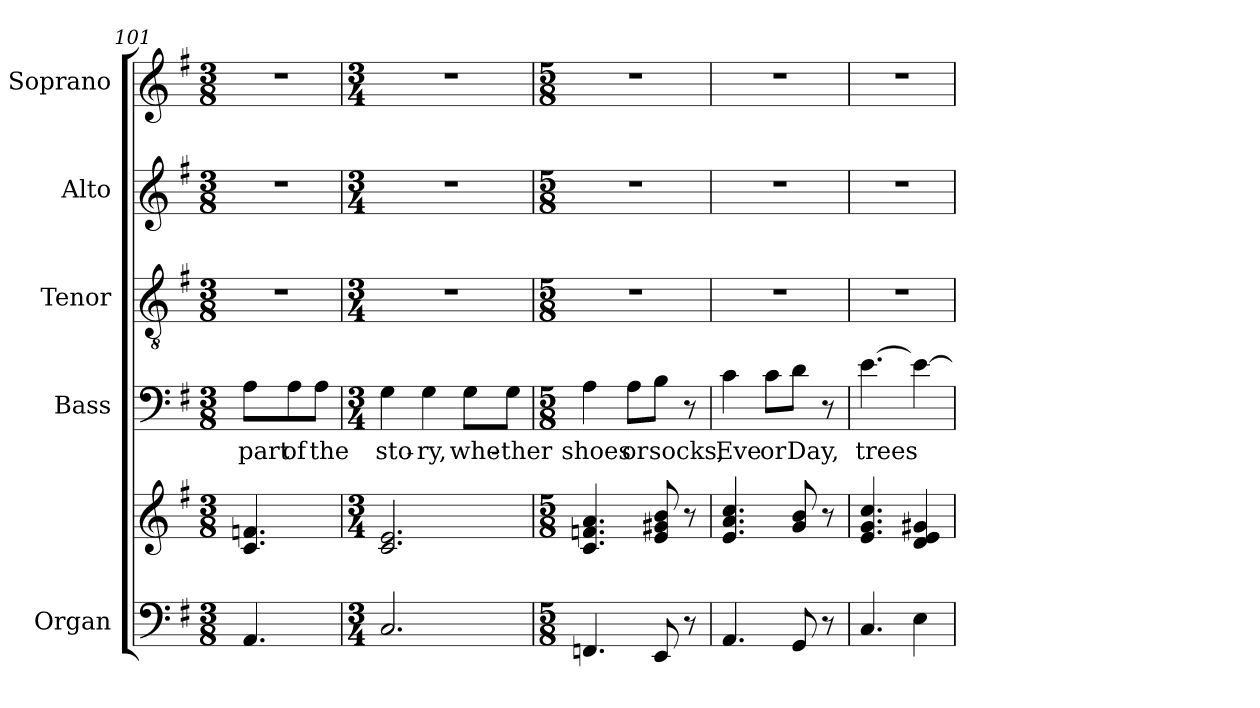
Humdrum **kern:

**kern	**kern	**kern	**text	**kern	**kern	**kern
*part5	*part5	*part4	*part4	*part3	*part2	*part1
*staff6	*staff5	*staff4	*staff4	*staff3	*staff2	*staff1
*I"Organ	*	*I"Bass	*	*I"Tenor	*I"Alto	*I"Soprano
*I'Org.	*	*I'B.	*	*I'T.	*I'A.	*I'S.
*clefF4	*clefG2	*clefF4	*	*clefGv2	*clefG2	*clefG2
*	*	*	*	*ITrd7c12	*	*
*k[f#]	*k[f#]	*k[f#]	*	*k[f#]	*k[f#]	*k[f#]
*G:	*G:	*G:	*	*G:	*G:	*G:
*M3/8	*M3/8	*M3/8	*	*M3/8	*M3/8	*M3/8
=101	=101	=101	=101	=101	=101	=101
!	!	!	!LO:LY:b:color=#000000	!LO:N:vis=1	!LO:N:vis=1	!LO:N:vis=1
4.AAi/	4.ci/ 4.fni	8Ai\L	part	4.r	4.r	4.r
!	!	!	!LO:LY:b:color=#000000	!	!	!
.	.	8Ai\	of	.	.	.
!	!	!	!LO:LY:b:color=#000000	!	!	!
.	.	8Ai\J	the	.	.	.
=102	=102	=102	=102	=102	=102	=102
*M3/4	*M3/4	*M3/4	*	*M3/4	*M3/4	*M3/4
!	!	!	!LO:LY:b:color=#000000	!LO:N:vis=1	!LO:N:vis=1	!LO:N:vis=1
2.Ci/	2.ci/ 2.ei	4Gi\	sto-	2.r	2.r	2.r
!	!	!	!LO:LY:b:color=#000000	!	!	!
.	.	4Gi\	-ry,	.	.	.
!	!	!	!LO:LY:b:color=#000000	!	!	!
.	.	8Gi\L	whe-	.	.	.
!	!	!	!LO:LY:b:color=#000000	!	!	!
.	.	8Gi\J	-ther	.	.	.
=103	=103	=103	=103	=103	=103	=103
*M5/8	*M5/8	*M5/8	*	*M5/8	*M5/8	*M5/8
!	!	!	!LO:LY:b:color=#000000	!LO:N:vis=1	!LO:N:vis=1	!LO:N:vis=1
4.FFni/	4.ci/ 4.fni 4.ai	4Ai\	shoes	8%5r	8%5r	8%5r
!	!	!	!LO:LY:b:color=#000000	!	!	!
.	.	8Ai\L	or	.	.	.
!	!	!	!LO:LY:b:color=#000000	!	!	!
8EEi/	8ei/ 8g#Xi 8bi	8Bi\J	socks,	.	.	.
8r	8r	8r	.	.	.	.
!!LO:LB:g=z
=104	=104	=104	=104	=104	=104	=104
!	!	!	!LO:LY:b:color=#000000	!LO:N:vis=1	!LO:N:vis=1	!LO:N:vis=1
4.AAi/	4.ei/ 4.ai 4.cci	4ci\	Eve	8%5r	8%5r	8%5r
!	!	!	!LO:LY:b:color=#000000	!	!	!
.	.	8ci\L	or	.	.	.
!	!	!	!LO:LY:b:color=#000000	!	!	!
8GGi/	8gi/ 8bi	8di\J	Day,	.	.	.
8r	8r	8r	.	.	.	.
=105	=105	=105	=105	=105	=105	=105
!	!	!	!LO:LY:b:color=#000000	!LO:N:vis=1	!LO:N:vis=1	!LO:N:vis=1
4.Ci/	4.ei/ 4.gi 4.cci	[4.ei\	trees	8%5r	8%5r	8%5r
4Ei\	4di/ 4ei 4g#Xi	4ei\_	.	.	.	.
=	=	=	=	=	=	=
*-	*-	*-	*-	*-	*-	*-
